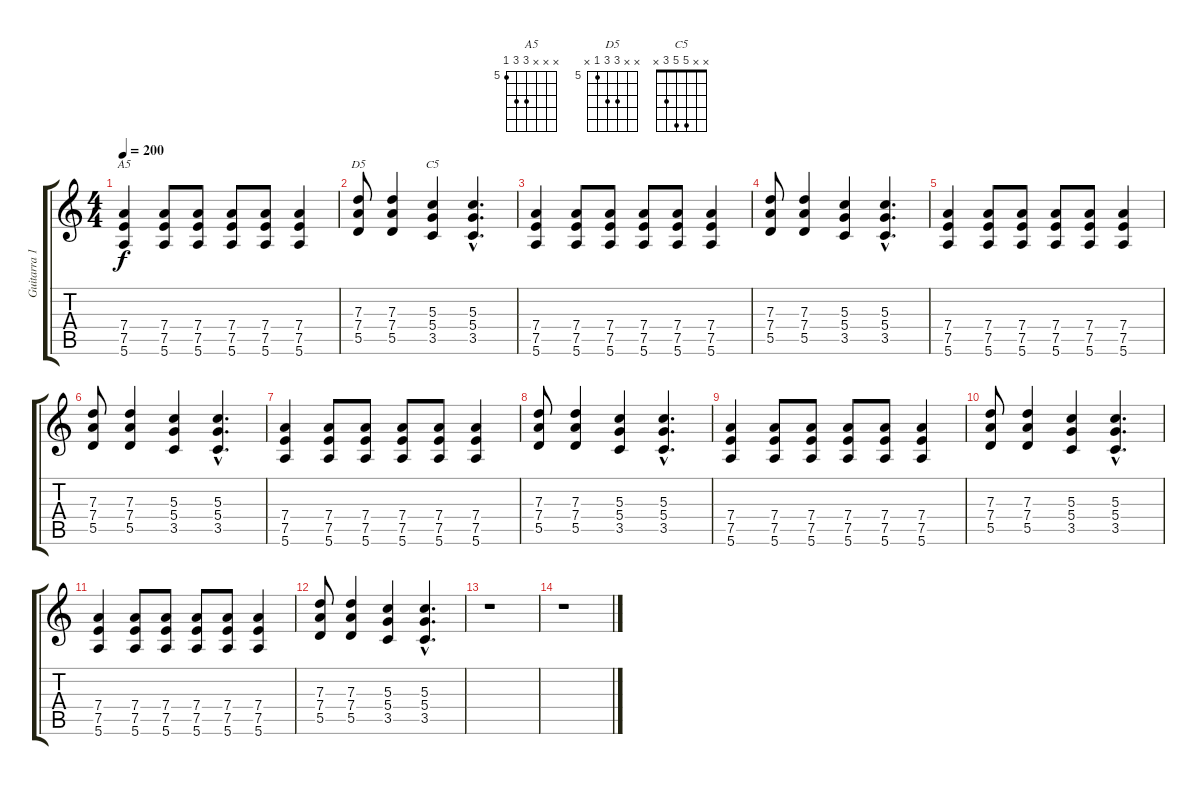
\track ("Guitarra 1" "Guitarra 1") {instrument distortionguitar}
\staff {score tabs}
\tuning (E4 B3 G3 D3 A2 E2) {hide}
\chord ("A5" x x x 7 7 5) {firstfret 5}
\chord ("D5" x x 7 7 5 x) {firstfret 5}
\chord ("C5" x x 5 5 3 x)
\ts (4 4)
\section ("" "")
\tempo 200
\clef g2
\ks c
(7.4 7.5 5.6).4{ch "A5" dy f} (7.4 7.5 5.6).8 (7.4 7.5 5.6).8 (7.4 7.5 5.6).8 (7.4 7.5 5.6).8 (7.4 7.5 5.6).4 |
(7.3 7.4 5.5).8{ch "D5"} (7.3 7.4 5.5).4 (5.3 5.4 3.5).4{ch "C5"} (5.3{hac} 5.4{hac} 3.5{hac}).4{d} |
(7.4 7.5 5.6).4 (7.4 7.5 5.6).8 (7.4 7.5 5.6).8 (7.4 7.5 5.6).8 (7.4 7.5 5.6).8 (7.4 7.5 5.6).4 |
(7.3 7.4 5.5).8 (7.3 7.4 5.5).4 (5.3 5.4 3.5).4 (5.3{hac} 5.4{hac} 3.5{hac}).4{d} |
(7.4 7.5 5.6).4 (7.4 7.5 5.6).8 (7.4 7.5 5.6).8 (7.4 7.5 5.6).8 (7.4 7.5 5.6).8 (7.4 7.5 5.6).4 |
(7.3 7.4 5.5).8 (7.3 7.4 5.5).4 (5.3 5.4 3.5).4 (5.3{hac} 5.4{hac} 3.5{hac}).4{d} |
(7.4 7.5 5.6).4 (7.4 7.5 5.6).8 (7.4 7.5 5.6).8 (7.4 7.5 5.6).8 (7.4 7.5 5.6).8 (7.4 7.5 5.6).4 |
(7.3 7.4 5.5).8 (7.3 7.4 5.5).4 (5.3 5.4 3.5).4 (5.3{hac} 5.4{hac} 3.5{hac}).4{d} |
(7.4 7.5 5.6).4 (7.4 7.5 5.6).8 (7.4 7.5 5.6).8 (7.4 7.5 5.6).8 (7.4 7.5 5.6).8 (7.4 7.5 5.6).4 |
(7.3 7.4 5.5).8 (7.3 7.4 5.5).4 (5.3 5.4 3.5).4 (5.3{hac} 5.4{hac} 3.5{hac}).4{d} |
(7.4 7.5 5.6).4 (7.4 7.5 5.6).8 (7.4 7.5 5.6).8 (7.4 7.5 5.6).8 (7.4 7.5 5.6).8 (7.4 7.5 5.6).4 |
(7.3 7.4 5.5).8 (7.3 7.4 5.5).4 (5.3 5.4 3.5).4 (5.3{hac} 5.4{hac} 3.5{hac}).4{d} |
r.1 |
r.1
